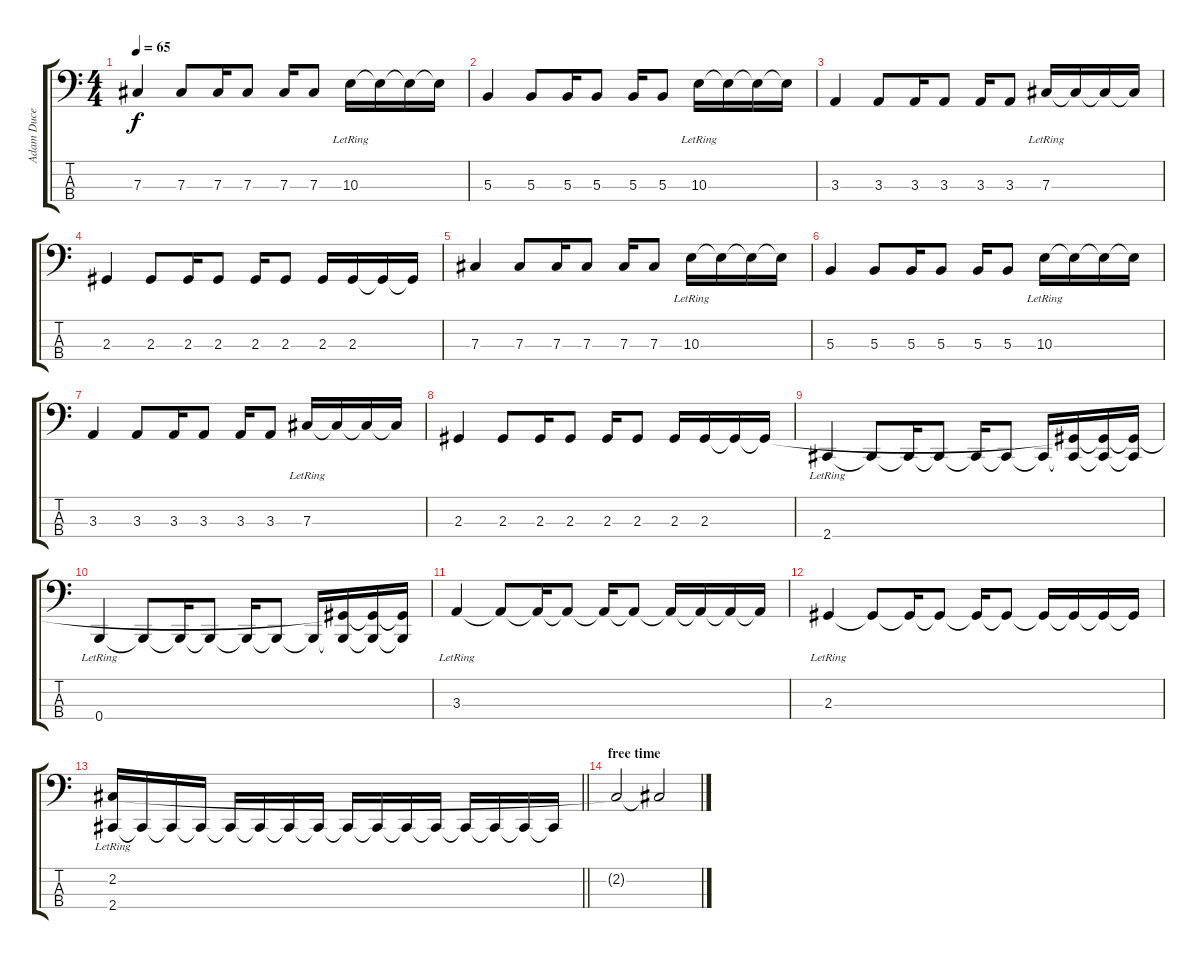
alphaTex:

\track ("Adam Duce" "Adam Duce") {instrument electricbassfinger}
\staff {score tabs}
\tuning (E2 B1 Gb1 B0) {hide}
\ts (4 4)
\tempo 65
\clef f4
\ks c
7.3.4{dy f} 7.3.8 7.3.16 7.3.8 7.3.16 7.3.8 10.3{lr}.16 10.3{t}.16 10.3{t}.16 10.3{t}.16 |
5.3.4 5.3.8 5.3.16 5.3.8 5.3.16 5.3.8 10.3{lr}.16 10.3{t}.16 10.3{t}.16 10.3{t}.16 |
3.3.4 3.3.8 3.3.16 3.3.8 3.3.16 3.3.8 7.3{lr}.16 7.3{t}.16 7.3{t}.16 7.3{t}.16 |
2.3.4 2.3.8 2.3.16 2.3.8 2.3.16 2.3.8 2.3.16 2.3.16 2.3{t}.16 2.3{t}.16 |
7.3.4 7.3.8 7.3.16 7.3.8 7.3.16 7.3.8 10.3{lr}.16 10.3{t}.16 10.3{t}.16 10.3{t}.16 |
5.3.4 5.3.8 5.3.16 5.3.8 5.3.16 5.3.8 10.3{lr}.16 10.3{t}.16 10.3{t}.16 10.3{t}.16 |
3.3.4 3.3.8 3.3.16 3.3.8 3.3.16 3.3.8 7.3{lr}.16 7.3{t}.16 7.3{t}.16 7.3{t}.16 |
2.3.4 2.3.8 2.3.16 2.3.8 2.3.16 2.3.8 2.3.16 2.3.16 2.3{t}.16 2.3{t}.16 |
2.4{lr}.4 2.4{t}.8 2.4{t}.16 2.4{t}.8 2.4{t}.16 2.4{t}.8 2.4{t}.16 (2.3{t} 2.4{t}).16 (2.3{t} 2.4{t}).16 (2.3{t} 2.4{t}).16 |
0.4{lr}.4 0.4{t}.8 0.4{t}.16 0.4{t}.8 0.4{t}.16 0.4{t}.8 0.4{t}.16 (2.3{t} 0.4{t}).16 (2.3{t} 0.4{t}).16 (2.3{t} 0.4{t}).16 |
3.3{lr}.4 3.3{t}.8 3.3{t}.16 3.3{t}.8 3.3{t}.16 3.3{t}.8 3.3{t}.16 3.3{t}.16 3.3{t}.16 3.3{t}.16 |
2.3{lr}.4 2.3{t}.8 2.3{t}.16 2.3{t}.8 2.3{t}.16 2.3{t}.8 2.3{t}.16 2.3{t}.16 2.3{t}.16 2.3{t}.16 |
\barLineRight lightlight
(2.2{lr} 2.4{lr}).16 2.4{t}.16 2.4{t}.16 2.4{t}.16 2.4{t}.16 2.4{t}.16 2.4{t}.16 2.4{t}.16 2.4{t}.16 2.4{t}.16 2.4{t}.16 2.4{t}.16 2.4{t}.16 2.4{t}.16 2.4{t}.16 2.4{t}.16 |
\section ("" "free time")
2.2{t}.2 2.2{t}.2
